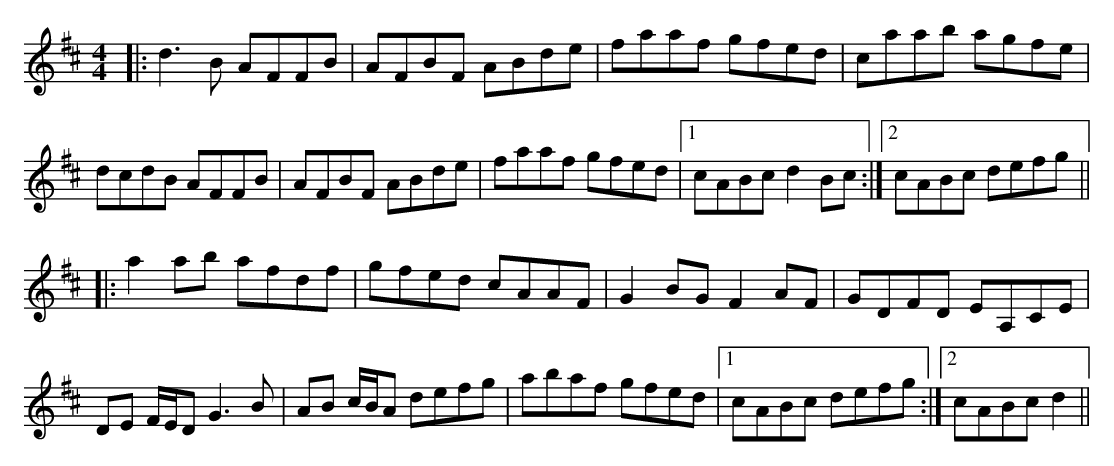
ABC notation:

X:1
M:4/4
K:D
|:d3 B AFFB|AFBF ABde|faaf gfed|caab agfe|
dcdB AFFB|AFBF ABde|faaf gfed|1 cABc d2 Bc:|2 cABc defg||
|:a2 ab afdf|gfed cAAF|G2 BG F2 AF|GDFD EA,CE|
DE F/E/D G3 B|AB c/B/A defg|abaf gfed|1 cABc defg:|2 cABc d2||
